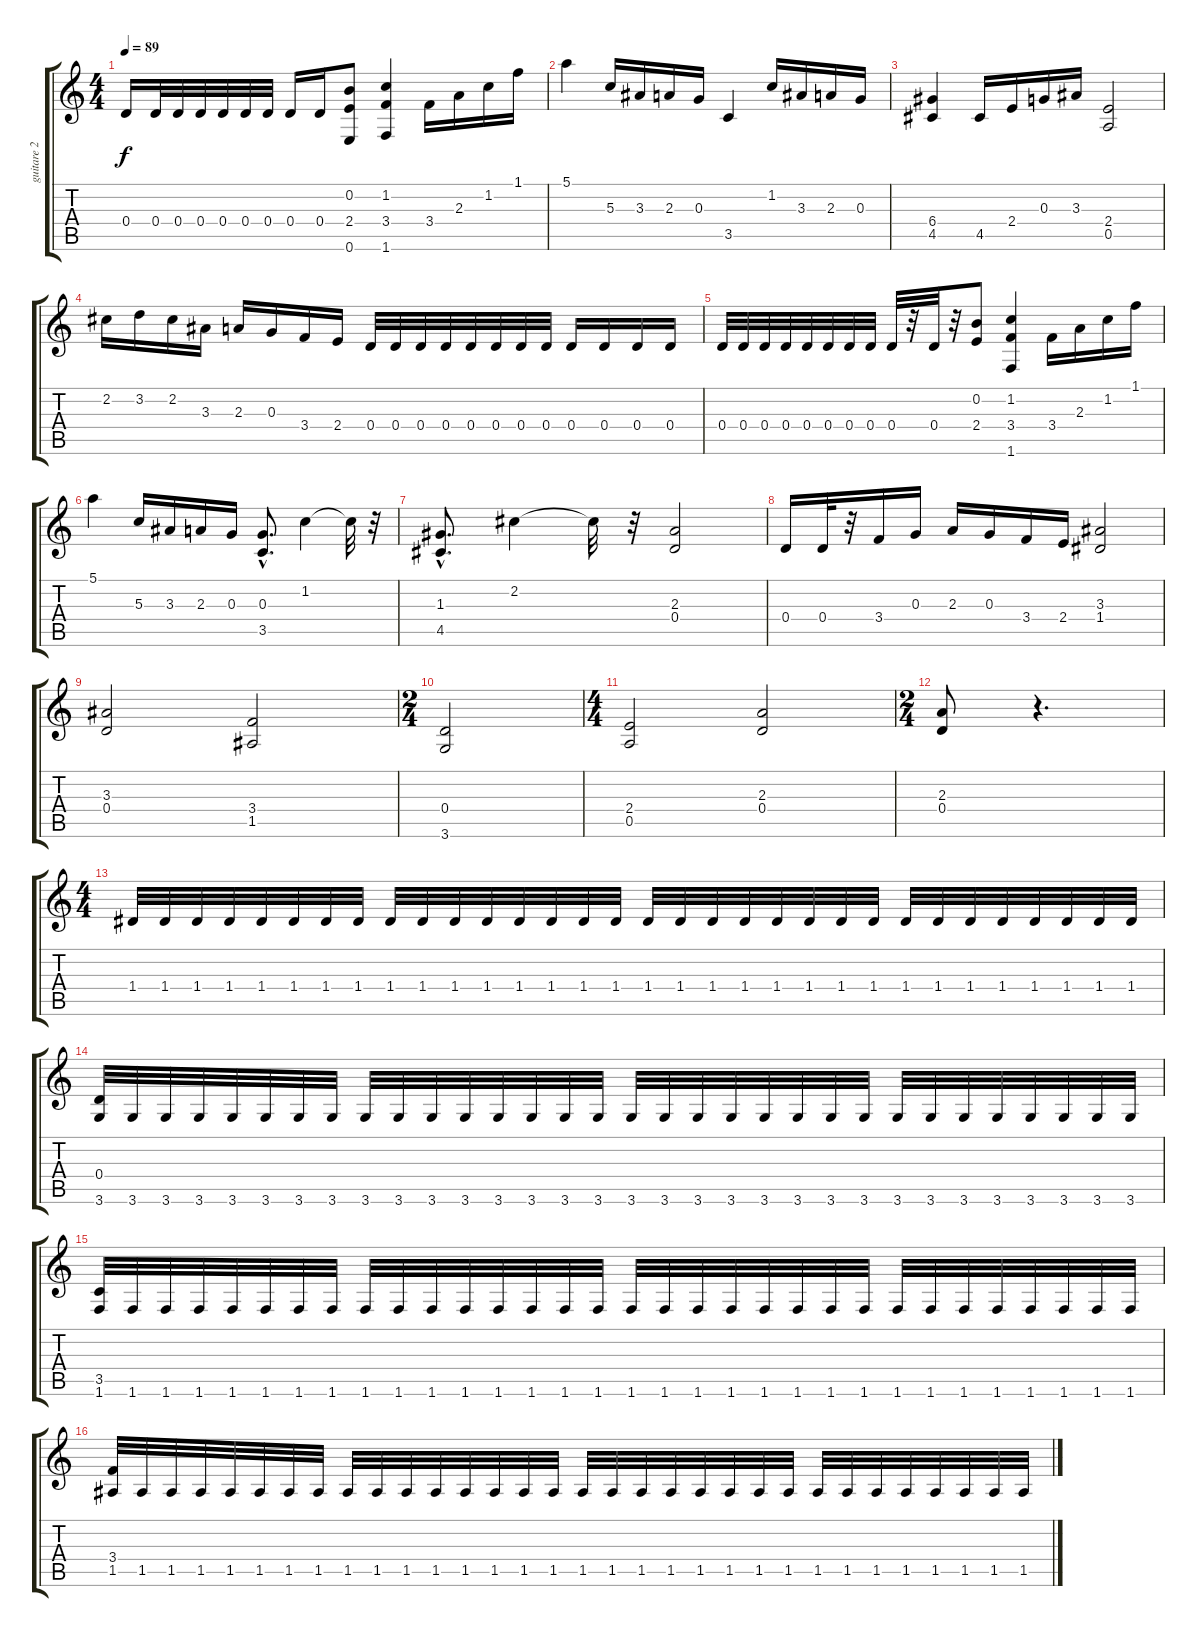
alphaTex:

\track ("guitare 2 " "guitare 2 ") {instrument overdrivenguitar}
\staff {score tabs}
\tuning (E4 B3 G3 D3 A2 E2) {hide}
\ts (4 4)
\tempo 89
\clef g2
\ks c
0.4.16{dy f} 0.4.32 0.4.32 0.4.32 0.4.32 0.4.32 0.4.32 0.4.16 0.4.16 (0.2 2.4 0.6).8 (1.2 3.4 1.6).4 3.4.16 2.3.16 1.2.16 1.1.16 |
5.1.4 5.3.16 3.3.16 2.3.16 0.3.16 3.5.4 1.2.16 3.3.16 2.3.16 0.3.16 |
(6.4 4.5).4 4.5.16 2.4.16 0.3.16 3.3.16 (2.4 0.5).2 |
2.2.16 3.2.16 2.2.16 3.3.16 2.3.16 0.3.16 3.4.16 2.4.16 0.4.32 0.4.32 0.4.32 0.4.32 0.4.32 0.4.32 0.4.32 0.4.32 0.4.16 0.4.16 0.4.16 0.4.16 |
0.4.32 0.4.32 0.4.32 0.4.32 0.4.32 0.4.32 0.4.32 0.4.32 0.4.32 r.32 0.4.32 r.32 (0.2 2.4).8 (1.2 3.4 1.6).4 3.4.16 2.3.16 1.2.16 1.1.16 |
5.1.4 5.3.16 3.3.16 2.3.16 0.3.16 (0.3{hac} 3.5{hac}).8{d} 1.2.4 1.2{t}.32 r.32 |
(1.3{hac} 4.5{hac}).8{d} 2.2.4 2.2{t}.32 r.32 (2.3 0.4).2 |
0.4.16 0.4.32 r.32 3.4.16 0.3.16 2.3.16 0.3.16 3.4.16 2.4.16 (3.3 1.4).2 |
(3.3 0.4).2 (3.4 1.5).2 |
\ts (2 4)
(0.4 3.6).2 |
\ts (4 4)
(2.4 0.5).2 (2.3 0.4).2 |
\ts (2 4)
(2.3 0.4).8 r.4{d} |
\ts (4 4)
1.4.32 1.4.32 1.4.32 1.4.32 1.4.32 1.4.32 1.4.32 1.4.32 1.4.32 1.4.32 1.4.32 1.4.32 1.4.32 1.4.32 1.4.32 1.4.32 1.4.32 1.4.32 1.4.32 1.4.32 1.4.32 1.4.32 1.4.32 1.4.32 1.4.32 1.4.32 1.4.32 1.4.32 1.4.32 1.4.32 1.4.32 1.4.32 |
(0.4 3.6).32 3.6.32 3.6.32 3.6.32 3.6.32 3.6.32 3.6.32 3.6.32 3.6.32 3.6.32 3.6.32 3.6.32 3.6.32 3.6.32 3.6.32 3.6.32 3.6.32 3.6.32 3.6.32 3.6.32 3.6.32 3.6.32 3.6.32 3.6.32 3.6.32 3.6.32 3.6.32 3.6.32 3.6.32 3.6.32 3.6.32 3.6.32 |
(3.5 1.6).32 1.6.32 1.6.32 1.6.32 1.6.32 1.6.32 1.6.32 1.6.32 1.6.32 1.6.32 1.6.32 1.6.32 1.6.32 1.6.32 1.6.32 1.6.32 1.6.32 1.6.32 1.6.32 1.6.32 1.6.32 1.6.32 1.6.32 1.6.32 1.6.32 1.6.32 1.6.32 1.6.32 1.6.32 1.6.32 1.6.32 1.6.32 |
(3.4 1.5).32 1.5.32 1.5.32 1.5.32 1.5.32 1.5.32 1.5.32 1.5.32 1.5.32 1.5.32 1.5.32 1.5.32 1.5.32 1.5.32 1.5.32 1.5.32 1.5.32 1.5.32 1.5.32 1.5.32 1.5.32 1.5.32 1.5.32 1.5.32 1.5.32 1.5.32 1.5.32 1.5.32 1.5.32 1.5.32 1.5.32 1.5.32
